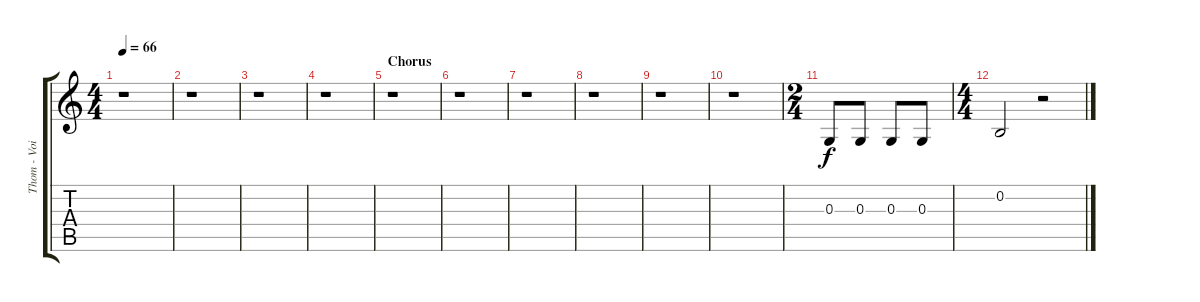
\track ("Thom - Voice" "Thom - Voi") {instrument cello}
\staff {score tabs}
\tuning (E4 B3 G3 D3 A2 E2) {hide}
\ts (4 4)
\tempo 66
\clef g2
\ks c
r.1{dy f} |
r.1 |
r.1 |
r.1 |
\section ("" "Chorus")
r.1 |
r.1 |
r.1 |
r.1 |
r.1 |
r.1 |
\ts (2 4)
0.3.8 0.3.8 0.3.8 0.3.8 |
\ts (4 4)
0.2.2 r.2
